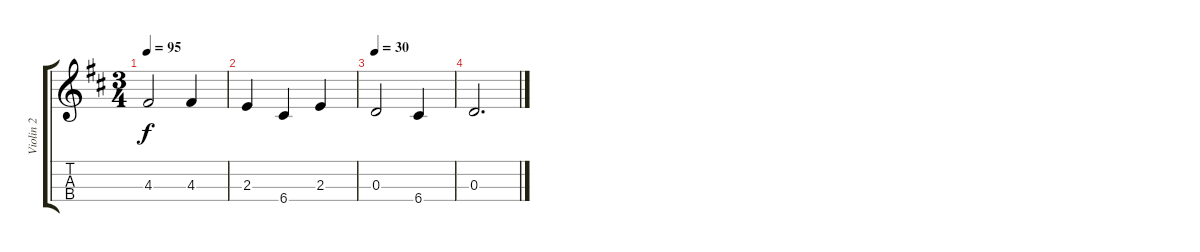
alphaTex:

\track ("Violin 2" "Violin 2") {instrument stringensemble2}
\staff {score tabs}
\tuning (E5 A4 D4 G3) {hide}
\ts (3 4)
\tempo 95
\clef g2
\ks d
4.3.2{dy f} 4.3.4 |
2.3.4 6.4.4 2.3.4 |
\tempo 30
0.3.2 6.4.4 |
0.3.2{d}
